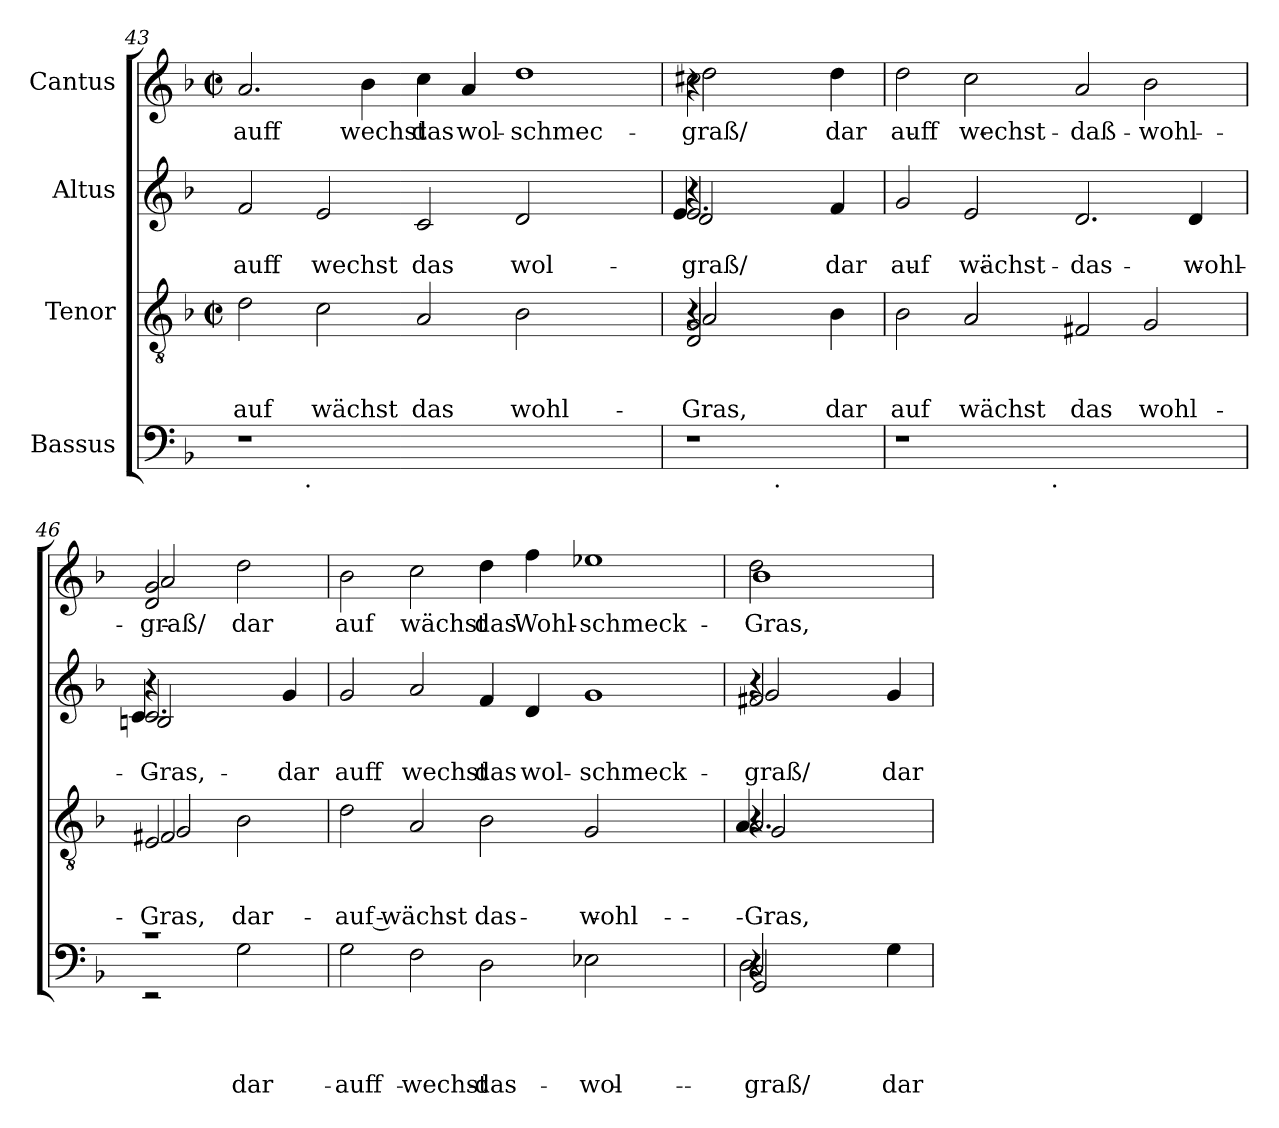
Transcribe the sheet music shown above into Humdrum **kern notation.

**kern	**text	**text	**text	**text	**kern	**text	**text	**text	**kern	**text	**text	**kern	**text
*part4	*part4	*part4	*part4	*part4	*part3	*part3	*part3	*part3	*part2	*part2	*part2	*part1	*part1
*staff4	*staff4	*staff4	*staff4	*staff4	*staff3	*staff3	*staff3	*staff3	*staff2	*staff2	*staff2	*staff1	*staff1
*I"Bassus	*	*	*	*	*I"Tenor	*	*	*	*I"Altus	*	*	*I"Cantus	*
!!LO:LB:g=z
*clefF4	*	*	*	*	*clefGv2	*	*	*	*clefG2	*	*	*clefG2	*
*k[b-]	*	*	*	*	*k[b-]	*	*	*	*k[b-]	*	*	*k[b-]	*
*F:	*	*	*	*	*F:	*	*	*	*F:	*	*	*F:	*
*	*	*	*	*	*M2/2	*	*	*	*	*	*	*M2/2	*
*	*	*	*	*	*met(c|)	*	*	*	*	*	*	*met(c|)	*
=43	=43	=43	=43	=43	=43	=43	=43	=43	=43	=43	=43	=43	=43
!	!	!	!	!	!	!	!	!LO:LY:b	!	!	!LO:LY:b	!	!LO:LY:b
*^	*	*	*	*	*	*	*	*	*	*	*	*	*
1r	4...ryy	.	.	.	.	2d\	.	.	-auf	2f/	.	-auff	2.a/	-auff
!	!LO:TX:b:t=.	!	!	!	!	!	!	!	!	!	!	!	!	!
.	1ryy	.	.	.	.	.	.	.	.	.	.	.	.	.
!	!	!	!	!	!	!	!	!	!LO:LY:b	!	!	!LO:LY:b	!	!
.	.	.	.	.	.	2c\	.	.	wächst	2e/	.	wechst	.	.
!	!	!	!	!	!	!	!	!	!	!	!	!	!	!LO:LY:b
.	.	.	.	.	.	.	.	.	.	.	.	.	4b-\	wechst
!	!	!	!	!	!	!	!	!	!LO:LY:b	!	!	!LO:LY:b	!	!LO:LY:b
1.ryy	.	.	.	.	.	2A/	.	.	das	2c/	.	das	4cc\	das
!	!	!	!	!	!	!	!	!	!	!	!	!	!	!LO:LY:b
.	.	.	.	.	.	.	.	.	.	.	.	.	4a/	wol-
.	1ryy	.	.	.	.	.	.	.	.	.	.	.	.	.
!	!	!	!	!	!	!	!	!	!LO:LY:b	!	!	!LO:LY:b	!	!LO:LY:b
.	.	.	.	.	.	2B-\	.	.	wohl-	2d/	.	wol-	1dd	-schmec-
.	.	.	.	.	.	2ryy	.	.	.	2ryy	.	.	.	.
.	32ryy	.	.	.	.	.	.	.	.	.	.	.	.	.
=44	=44	=44	=44	=44	=44	=44	=44	=44	=44	=44	=44	=44	=44	=44
!	!	!	!	!	!	!	!	!	!LO:LY:b	!	!	!	!	!
*	*	*	*	*	*	*^	*	*	*	*	*	*	*	*
!	!	!	!	!	!	!	!	!	!	!LO:LY:b:rj	!	!	!	!	!
*	*	*	*	*	*	*	*^	*	*	*	*	*	*	*	*
!	!	!	!	!	!	!	!	!	!	!	!LO:LY:b	!	!	!LO:LY:b	!	!
*	*	*	*	*	*	*	*	*^	*	*	*	*^	*	*	*	*
!	!	!	!	!	!	!	!	!	!	!	!	!	!	!	!	!LO:LY:b	!	!
*	*	*	*	*	*	*	*	*	*	*	*	*	*	*^	*	*	*	*
!	!	!	!	!	!	!	!	!	!	!	!	!	!	!	!	!	!LO:LY:b	!	!LO:LY:b
*	*	*	*	*	*	*	*	*	*	*	*	*	*	*	*^	*	*	*^	*
!	!	!	!	!	!	!	!	!	!	!	!	!	!	!	!	!	!	!	!	!	!LO:LY:b
*	*	*	*	*	*	*	*	*	*	*	*	*	*	*	*	*	*	*	*	*^	*
1r	4...ryy	.	.	.	.	2G/	2A/	2D/	4r	.	.	Gras,	2.e/	4e/	2d/	4r	.	graß/	2cc#X\	2dd\	4r	graß/
.	.	.	.	.	.	.	.	.	2ryy	.	.	.	.	2.ryy	.	2ryy	.	.	.	.	2ryy	.
!	!LO:TX:b:t=.	!	!	!	!	!	!	!	!	!	!	!	!	!	!	!	!	!	!	!	!	!
.	2ryy	.	.	.	.	.	.	.	.	.	.	.	.	.	.	.	.	.	.	.	.	.
.	.	.	.	.	.	2ryy	2ryy	2ryy	.	.	.	.	.	.	2ryy	.	.	.	2ryy	2ryy	.	.
!	!	!	!	!	!	!	!	!	!	!	!	!LO:LY:b	!	!	!	!	!	!LO:LY:b	!	!	!	!LO:LY:b
.	.	.	.	.	.	.	.	.	4B-\	.	.	dar-	4ryy	.	.	4f/	.	dar-	.	.	4dd\	dar-
.	32ryy	.	.	.	.	.	.	.	.	.	.	.	.	.	.	.	.	.	.	.	.	.
=45	=45	=45	=45	=45	=45	=45	=45	=45	=45	=45	=45	=45	=45	=45	=45	=45	=45	=45	=45	=45	=45	=45
!	!	!	!	!	!	!	!	!	!	!	!	!LO:LY:b	!	!	!	!	!	!LO:LY:b	!	!	!	!LO:LY:b
*	*	*	*	*	*	*v	*v	*v	*v	*	*	*	*	*	*	*	*	*	*v	*v	*v	*
*	*	*	*	*	*	*	*	*	*	*v	*v	*v	*v	*	*	*	*
1r	2ryy	.	.	.	.	2B-\	.	.	-auf	2g/	.	-auf	2dd\	-auff
!	!	!	!	!	!	!	!	!	!LO:LY:b	!	!	!LO:LY:b	!	!LO:LY:b
.	4ryy	.	.	.	.	2A/	.	.	wächst	2e/	.	wächst	2cc\	wechst
.	8ryy	.	.	.	.	.	.	.	.	.	.	.	.	.
.	32ryy	.	.	.	.	.	.	.	.	.	.	.	.	.
!	!LO:TX:b:t=.	!	!	!	!	!	!	!	!	!	!	!	!	!
.	1ryy	.	.	.	.	.	.	.	.	.	.	.	.	.
!	!	!	!	!	!	!	!	!	!LO:LY:b	!	!	!LO:LY:b	!	!LO:LY:b
1ryy	.	.	.	.	.	2F#X/	.	.	das	2.d/	.	das	2a/	daß
!	!	!	!	!	!	!	!	!	!LO:LY:b	!	!	!	!	!LO:LY:b
.	.	.	.	.	.	2G/	.	.	wohl-	.	.	.	2b-\	wohl-
!	!	!	!	!	!	!	!	!	!	!	!	!LO:LY:b	!	!
.	.	.	.	.	.	.	.	.	.	4d/	.	wohl-	.	.
.	16.ryy	.	.	.	.	.	.	.	.	.	.	.	.	.
=46	=46	=46	=46	=46	=46	=46	=46	=46	=46	=46	=46	=46	=46	=46
!	!	!	!	!	!	!	!	!	!LO:LY:b	!	!	!	!	!
*	*	*	*	*	*	*^	*	*	*	*	*	*	*	*
!	!	!	!	!	!	!	!	!	!	!LO:LY:b:rj	!	!	!	!	!
*	*	*	*	*	*	*	*^	*	*	*	*	*	*	*	*
!	!	!	!	!	!	!	!	!	!	!	!LO:LY:b	!	!	!LO:LY:b	!	!
*	*	*	*	*	*	*	*	*	*	*	*	*^	*	*	*	*
!	!	!	!	!	!	!	!	!	!	!	!	!	!	!	!LO:LY:b	!	!
*	*	*	*	*	*	*	*	*	*	*	*	*	*^	*	*	*	*
!	!	!	!	!	!	!	!	!	!	!	!	!	!	!	!	!LO:LY:b	!	!LO:LY:b
*	*	*	*	*	*	*	*	*	*	*	*	*	*	*^	*	*	*^	*
!	!	!	!	!	!	!	!	!	!	!	!	!	!	!	!	!	!	!	!	!LO:LY:b:rj
*	*	*	*	*	*	*	*	*	*	*	*	*	*	*	*	*	*	*	*^	*
!	!	!	!	!	!	!	!	!	!	!	!	!	!	!	!	!	!	!	!	!	!LO:LY:b
1rc	2rEE	.	.	.	.	2E/	2F#X/	2G/	.	.	Gras,	2.c/	4c/	2Bn/	4r	.	Gras,	2g/	2a/	2d/	graß/
.	.	.	.	.	.	.	.	.	.	.	.	.	2.ryy	.	2ryy	.	.	.	.	.	.
!	!	!	!	!	!LO:LY:b	!	!	!	!	!	!LO:LY:b	!	!	!	!	!	!	!	!	!	!LO:LY:b
.	2G\	.	.	.	dar-	2ryy	2ryy	2B-\	.	.	dar-	.	.	2ryy	.	.	.	2ryy	2ryy	2dd\	dar-
!	!	!	!	!	!	!	!	!	!	!	!	!	!	!	!	!	!LO:LY:b	!	!	!	!
.	.	.	.	.	.	.	.	.	.	.	.	4ryy	.	.	4g/	.	dar-	.	.	.	.
*v	*v	*	*	*	*	*	*	*	*	*	*	*	*	*	*	*	*	*v	*v	*v	*
*	*	*	*	*	*v	*v	*v	*	*	*	*	*	*	*	*	*	*	*
!!LO:LB:g=z
=47	=47	=47	=47	=47	=47	=47	=47	=47	=47	=47	=47	=47	=47	=47	=47	=47
!	!	!	!	!LO:LY:b	!	!	!	!LO:LY:b	!	!	!	!	!	!LO:LY:b	!	!LO:LY:b
*	*	*	*	*	*	*	*	*	*v	*v	*v	*v	*	*	*	*
2G\	.	.	.	-auff	2d\	.	.	-auf wächst	2g/	.	-auff	2b-\	-auf
!	!	!	!	!LO:LY:b	!	!	!	!	!	!	!LO:LY:b	!	!LO:LY:b
2F\	.	.	.	wechst	2A/	.	.	.	2a/	.	wechst	2cc\	wächst
!	!	!	!	!LO:LY:b	!	!	!	!LO:LY:b	!	!	!LO:LY:b	!	!LO:LY:b
2D\	.	.	.	das	2B-\	.	.	das	4f/	.	das	4dd\	das
!	!	!	!	!	!	!	!	!	!	!	!LO:LY:b	!	!LO:LY:b
.	.	.	.	.	.	.	.	.	4d/	.	wol-	4ff\	Wohl-
!	!	!	!	!LO:LY:b	!	!	!	!LO:LY:b	!	!	!LO:LY:b	!	!LO:LY:b
2E-X\	.	.	.	wol-	2G/	.	.	wohl-	1g	.	-schmeck-	1ee-X	-schmeck-
2ryy	.	.	.	.	2ryy	.	.	.	.	.	.	.	.
=48	=48	=48	=48	=48	=48	=48	=48	=48	=48	=48	=48	=48	=48
!	!	!	!	!LO:LY:b	!	!	!	!	!	!	!	!	!
*^	*	*	*	*	*	*	*	*	*	*	*	*	*
!	!	!	!	!	!LO:LY:b:rj	!	!	!	!	!	!	!	!	!
*	*^	*	*	*	*	*	*	*	*	*	*	*	*	*
!	!	!	!	!	!	!LO:LY:b	!	!	!	!LO:LY:b	!	!	!	!	!
*	*	*^	*	*	*	*	*^	*	*	*	*	*	*	*	*
!	!	!	!	!	!	!	!	!	!	!	!	!LO:LY:b	!	!	!	!	!
*	*	*	*	*	*	*	*	*	*^	*	*	*	*	*	*	*	*
!	!	!	!	!	!	!	!	!	!	!	!	!	!LO:LY:b	!	!	!LO:LY:b	!	!
*	*	*	*	*	*	*	*	*	*	*^	*	*	*	*^	*	*	*	*
!	!	!	!	!	!	!	!	!	!	!	!	!	!	!	!	!	!	!LO:LY:b	!	!LO:LY:b
*	*	*	*	*	*	*	*	*	*	*	*	*	*	*	*	*^	*	*	*^	*
!	!	!	!	!	!	!	!	!	!	!	!	!	!	!	!	!	!	!	!	!	!	!LO:LY:b
2C/	2D\	2GG/	4r	.	.	.	graß/	2.A/	4A/	2G/	4r	.	.	Gras,	2f#X/	2g/	4r	.	graß/	2dd\	1b-	Gras,
.	.	.	2ryy	.	.	.	.	.	4ryy	.	4ryy	.	.	.	.	.	2ryy	.	.	.	.	.
2ryy	2ryy	2ryy	.	.	.	.	.	.	2ryy	4ryy	2ryy	.	.	.	2ryy	2ryy	.	.	.	2ryy	.	.
!	!	!	!	!	!	!	!LO:LY:b	!	!	!	!	!	!	!	!	!	!	!	!LO:LY:b	!	!	!
.	.	.	4G\	.	.	.	dar-	4ryy	.	4ryy	.	.	.	.	.	.	4g/	.	dar-	.	.	.
*v	*v	*v	*v	*	*	*	*	*	*	*	*	*	*	*	*v	*v	*v	*	*	*v	*v	*
*	*	*	*	*	*v	*v	*v	*v	*	*	*	*	*	*	*	*
=	=	=	=	=	=	=	=	=	=	=	=	=	=
*-	*-	*-	*-	*-	*-	*-	*-	*-	*-	*-	*-	*-	*-
